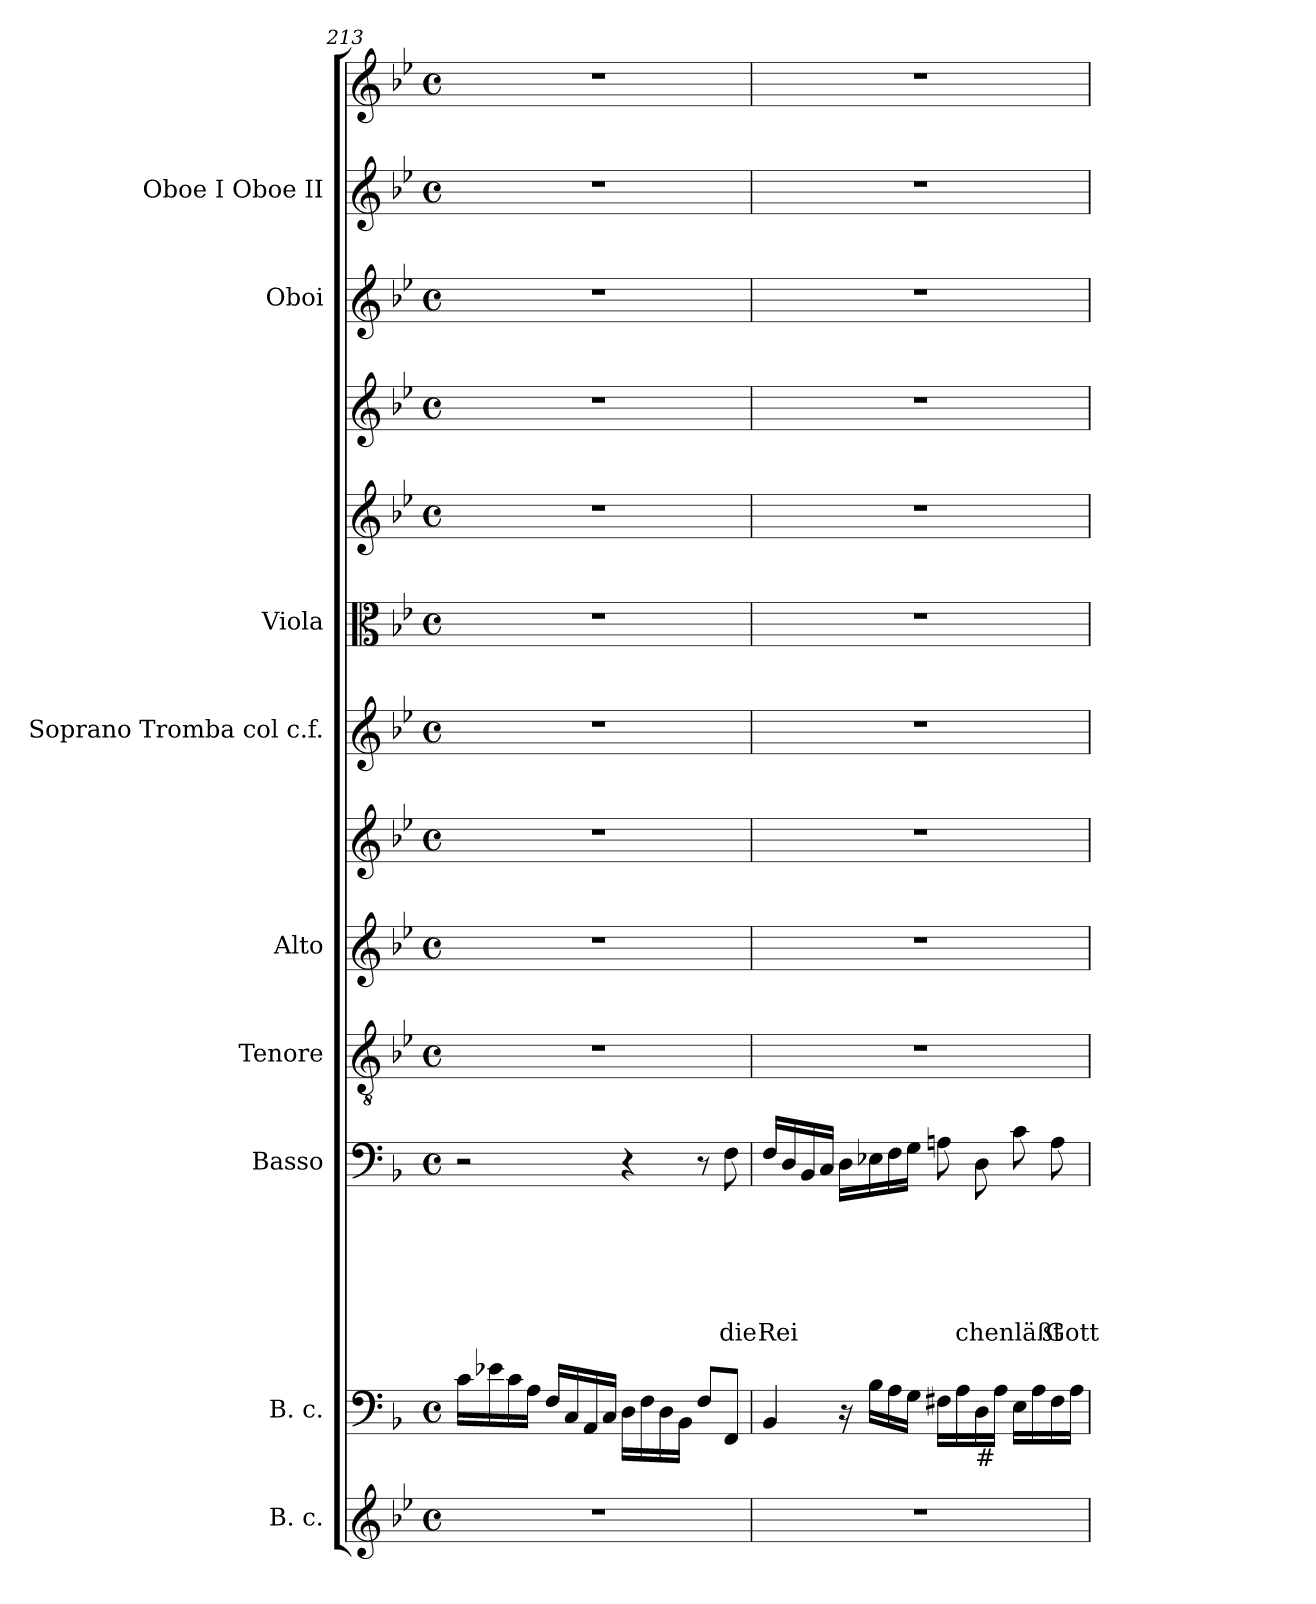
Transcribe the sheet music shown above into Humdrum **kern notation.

**kern	**kern	**kern	**text	**text	**text	**text	**text	**text	**kern	**kern	**kern	**kern	**kern	**kern	**kern	**kern	**kern	**kern
*part12	*part11	*part10	*part10	*part10	*part10	*part10	*part10	*part10	*part9	*part8	*part7	*part6	*part5	*part4	*part3	*part2	*part1	*part1
*staff13	*staff12	*staff11	*staff11	*staff11	*staff11	*staff11	*staff11	*staff11	*staff10	*staff9	*staff8	*staff7	*staff6	*staff5	*staff4	*staff3	*staff2	*staff1
*I"B. c.	*I"B. c.	*I"Basso	*	*	*	*	*	*	*I"Tenore	*I"Alto	*	*I"Soprano Tromba col c.f.	*I"Viola	*	*	*I"Oboi	*I"Oboe I Oboe II	*
*	*I'B. c.	*I'Basso	*	*	*	*	*	*	*I'Tenore	*I'Alto	*	*I'Soprano	*I'Viola	*	*	*	*I'Ob	*
*clefG2	*clefF4	*clefF4	*	*	*	*	*	*	*clefGv2	*clefG2	*clefG2	*clefG2	*clefC3	*clefG2	*clefG2	*clefG2	*clefG2	*clefG2
*k[b-e-]	*k[b-]	*k[b-]	*	*	*	*	*	*	*k[b-e-]	*k[b-e-]	*k[b-e-]	*k[b-e-]	*k[b-e-]	*k[b-e-]	*k[b-e-]	*k[b-e-]	*k[b-e-]	*k[b-e-]
*B-:	*F:	*F:	*	*	*	*	*	*	*B-:	*B-:	*B-:	*B-:	*B-:	*B-:	*B-:	*B-:	*B-:	*B-:
*M4/4	*M4/4	*M4/4	*	*	*	*	*	*	*M4/4	*M4/4	*M4/4	*M4/4	*M4/4	*M4/4	*M4/4	*M4/4	*M4/4	*M4/4
*met(c)	*met(c)	*met(c)	*	*	*	*	*	*	*met(c)	*met(c)	*met(c)	*met(c)	*met(c)	*met(c)	*met(c)	*met(c)	*met(c)	*met(c)
=213	=213	=213	=213	=213	=213	=213	=213	=213	=213	=213	=213	=213	=213	=213	=213	=213	=213	=213
1r	16c\LL	2r	.	.	.	.	.	.	1r	1r	1r	1r	1r	1r	1r	1r	1r	1r
.	16e-X\	.	.	.	.	.	.	.	.	.	.	.	.	.	.	.	.	.
.	16c\	.	.	.	.	.	.	.	.	.	.	.	.	.	.	.	.	.
.	16A\JJ	.	.	.	.	.	.	.	.	.	.	.	.	.	.	.	.	.
.	16F/LL	.	.	.	.	.	.	.	.	.	.	.	.	.	.	.	.	.
.	16C/	.	.	.	.	.	.	.	.	.	.	.	.	.	.	.	.	.
.	16AA/	.	.	.	.	.	.	.	.	.	.	.	.	.	.	.	.	.
.	16C/JJ	.	.	.	.	.	.	.	.	.	.	.	.	.	.	.	.	.
.	16D>\LL	4r	.	.	.	.	.	.	.	.	.	.	.	.	.	.	.	.
.	16F\	.	.	.	.	.	.	.	.	.	.	.	.	.	.	.	.	.
.	16D\	.	.	.	.	.	.	.	.	.	.	.	.	.	.	.	.	.
.	16BB-\JJ	.	.	.	.	.	.	.	.	.	.	.	.	.	.	.	.	.
.	8F/L	8r	.	.	.	.	.	.	.	.	.	.	.	.	.	.	.	.
!	!	!	!	!	!	!	!	!LO:LY:b	!	!	!	!	!	!	!	!	!	!
.	8FF/J	8F\	.	.	.	.	.	die	.	.	.	.	.	.	.	.	.	.
!!LO:PB:g=z
=214	=214	=214	=214	=214	=214	=214	=214	=214	=214	=214	=214	=214	=214	=214	=214	=214	=214	=214
!	!	!	!	!	!	!	!	!LO:LY:b	!	!	!	!	!	!	!	!	!	!
1r	4BB-/	16F/LL	.	.	.	.	.	Rei	1r	1r	1r	1r	1r	1r	1r	1r	1r	1r
.	.	16D/	.	.	.	.	.	.	.	.	.	.	.	.	.	.	.	.
.	.	16BB-/	.	.	.	.	.	.	.	.	.	.	.	.	.	.	.	.
.	.	16C/JJ	.	.	.	.	.	.	.	.	.	.	.	.	.	.	.	.
.	16rC	16D\LL	.	.	.	.	.	.	.	.	.	.	.	.	.	.	.	.
.	16B-\LL	16E-X\	.	.	.	.	.	.	.	.	.	.	.	.	.	.	.	.
.	16A\	16F\	.	.	.	.	.	.	.	.	.	.	.	.	.	.	.	.
.	16G\JJ	16G\JJ	.	.	.	.	.	.	.	.	.	.	.	.	.	.	.	.
.	16F#X>\LL	8An\	.	.	.	.	.	.	.	.	.	.	.	.	.	.	.	.
.	16A\	.	.	.	.	.	.	.	.	.	.	.	.	.	.	.	.	.
!	!LO:TX:b:t=#	!	!	!	!	!	!	!	!	!	!	!	!	!	!	!	!	!
!	!	!	!	!	!	!	!	!LO:LY:b	!	!	!	!	!	!	!	!	!	!
.	16D\	8D\	.	.	.	.	.	chenläßt	.	.	.	.	.	.	.	.	.	.
.	16A\JJ	.	.	.	.	.	.	.	.	.	.	.	.	.	.	.	.	.
.	16E>\LL	8c\	.	.	.	.	.	.	.	.	.	.	.	.	.	.	.	.
.	16A\	.	.	.	.	.	.	.	.	.	.	.	.	.	.	.	.	.
!	!	!	!	!	!	!	!	!LO:LY:b	!	!	!	!	!	!	!	!	!	!
.	16F#>\	8A\	.	.	.	.	.	Gott	.	.	.	.	.	.	.	.	.	.
.	16A\JJ	.	.	.	.	.	.	.	.	.	.	.	.	.	.	.	.	.
=	=	=	=	=	=	=	=	=	=	=	=	=	=	=	=	=	=	=
*-	*-	*-	*-	*-	*-	*-	*-	*-	*-	*-	*-	*-	*-	*-	*-	*-	*-	*-
